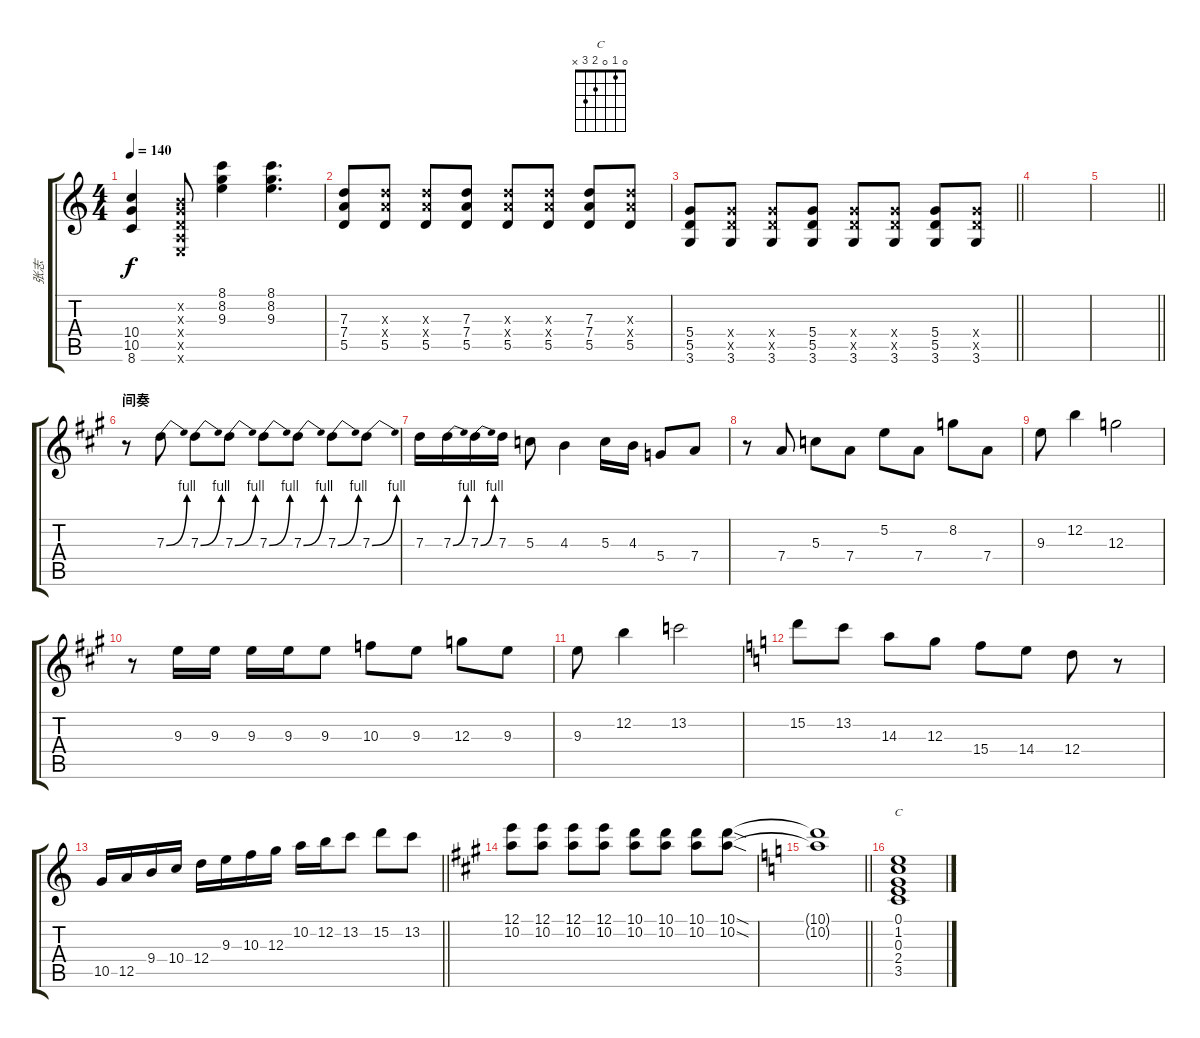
\track ("张志" "张志") {instrument overdrivenguitar}
\staff {score tabs}
\tuning (E4 B3 G3 D3 A2 E2) {hide}
\chord ("C" 0 1 0 2 3 x)
\ts (4 4)
\tempo 140
\clef g2
\ks c
(10.4 10.5 8.6).4{dy f} (0.2{x} 0.3{x} 0.4{x} 0.5{x} 0.6{x}).8 (8.1 8.2 9.3).4 (8.1 8.2 9.3).4{d} |
(7.3 7.4 5.5).8 (7.3{x} 7.4{x} 5.5).8 (7.3{x} 7.4{x} 5.5).8 (7.3 7.4 5.5).8 (7.3{x} 7.4{x} 5.5).8 (7.3{x} 7.4{x} 5.5).8 (7.3 7.4 5.5).8 (7.3{x} 7.4{x} 5.5).8 |
\barLineRight lightlight
(5.4 5.5 3.6).8 (5.4{x} 5.5{x} 3.6).8 (5.4{x} 5.5{x} 3.6).8 (5.4 5.5 3.6).8 (5.4{x} 5.5{x} 3.6).8 (5.4{x} 5.5{x} 3.6).8 (5.4 5.5 3.6).8 (5.4{x} 5.5{x} 3.6).8 |
|
\barLineRight lightlight
|
\section ("" "间奏")
\ks a
r.8 7.3{be (bend 0 0 60 4)}.8 7.3{be (bend 0 0 60 4)}.8 7.3{be (bend 0 0 60 4)}.8 7.3{be (bend 0 0 60 4)}.8 7.3{be (bend 0 0 60 4)}.8 7.3{be (bend 0 0 60 4)}.8 7.3{be (bend 0 0 60 4)}.8 |
7.3.16 7.3{be (bend 0 0 60 4)}.16 7.3{be (bend 0 0 60 4)}.16 7.3.16 5.3.8 4.3.4 5.3.16 4.3.16 5.4.8 7.4.8 |
r.8 7.4.8 5.3.8 7.4.8 5.2.8 7.4.8 8.2.8 7.4.8 |
9.3.8 12.2.4 12.3.2 |
r.8 9.3.16 9.3.16 9.3.16 9.3.16 9.3.8 10.3.8 9.3.8 12.3.8 9.3.8 |
9.3.8 12.2.4 13.2.2 |
\ks c
15.2.8 13.2.8 14.3.8 12.3.8 15.4.8 14.4.8 12.4.8 r.8 |
\barLineRight lightlight
10.5.16 12.5.16 9.4.16 10.4.16 12.4.16 9.3.16 10.3.16 12.3.16 10.2.16 12.2.16 13.2.8 15.2.8 13.2.8 |
\ks a
(12.1 10.2).8 (12.1 10.2).8 (12.1 10.2).8 (12.1 10.2).8 (10.1 10.2).8 (10.1 10.2).8 (10.1 10.2).8 (10.1{sod} 10.2{sod}).8 |
\barLineRight lightlight
\ks c
(10.1{t} 10.2{t}).1 |
(0.1 1.2 0.3 2.4 3.5).1{ch "C"}
